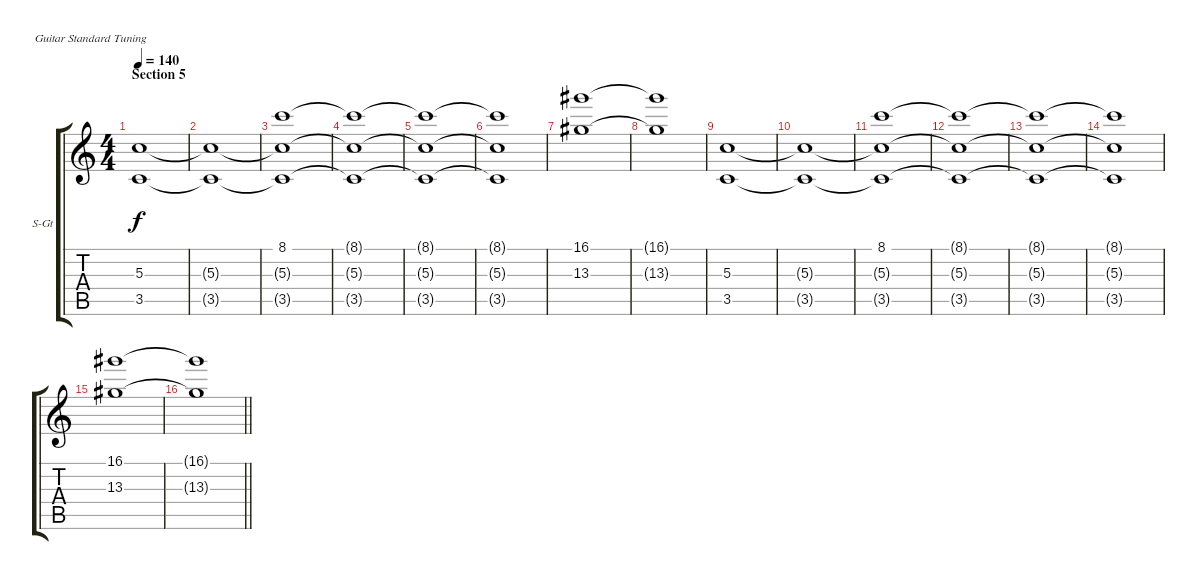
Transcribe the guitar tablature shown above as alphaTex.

\bracketExtendMode groupsimilarinstruments
\firstSystemTrackNameOrientation horizontal
\otherSystemsTrackNameOrientation horizontal
\track ("Synth" "S-Gt") {instrument pad2warm}
\staff {score tabs}
\tuning (E4 B3 G3 D3 A2 E2)
\displaytranspose 12
\ts (4 4)
\section ("" "Section 5")
\tempo 140
\clef g2
\ks c
(5.3 3.5).1{dy f} |
(5.3{t} 3.5{t}).1 |
(8.1 5.3{t} 3.5{t}).1 |
(8.1{t} 5.3{t} 3.5{t}).1 |
(8.1{t} 5.3{t} 3.5{t}).1 |
(8.1{t} 5.3{t} 3.5{t}).1 |
(16.1 13.3).1 |
(16.1{t} 13.3{t}).1 |
(5.3 3.5).1 |
(5.3{t} 3.5{t}).1 |
(8.1 5.3{t} 3.5{t}).1 |
(8.1{t} 5.3{t} 3.5{t}).1 |
(8.1{t} 5.3{t} 3.5{t}).1 |
(8.1{t} 5.3{t} 3.5{t}).1 |
(16.1 13.3).1 |
\barLineRight lightlight
(16.1{t} 13.3{t}).1
